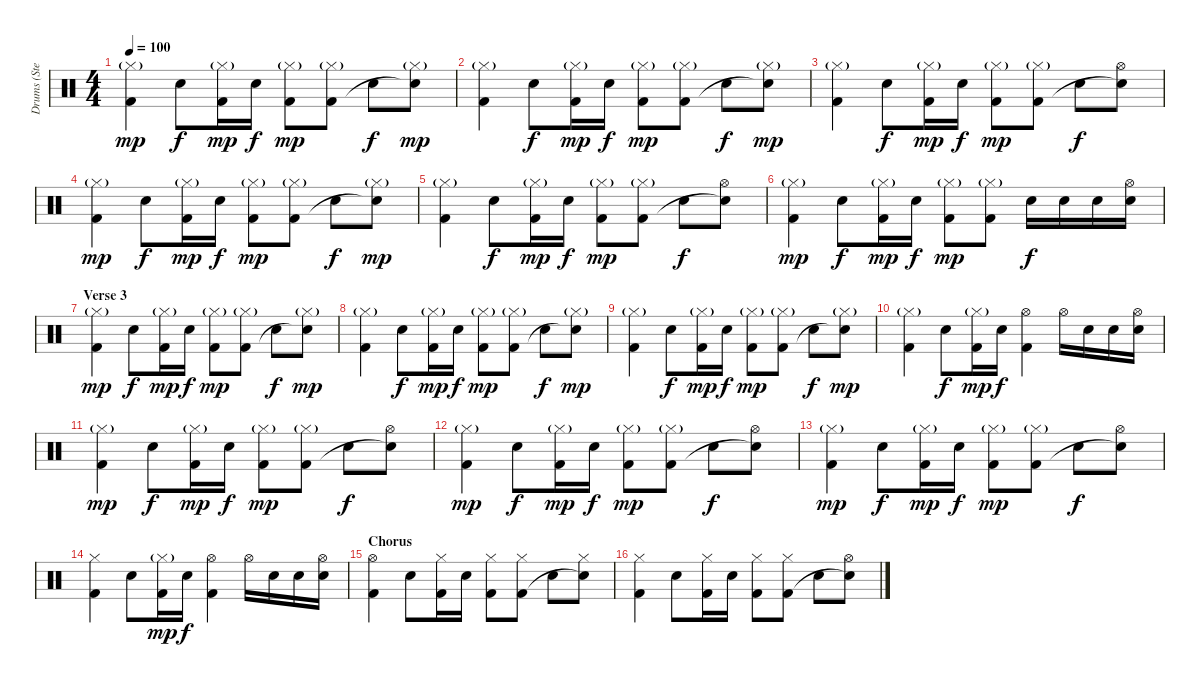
\track ("Drums (Stevo32)" "Drums (Ste") {instrument percussion}
\staff {score}
\articulation defaults
\ts (4 4)
\tempo 100
\clef neutral
\ks c
("Hi-Hat (closed)"{g} "Kick (hit) 2").4{dy mp} "Electric Snare (hit)".8{dy f} ("Hi-Hat (closed)"{g} "Kick (hit) 2").16{dy mp} "Electric Snare (hit)".16{dy f} ("Hi-Hat (closed)"{g} "Kick (hit) 2").8{dy mp} ("Hi-Hat (closed)"{g} "Kick (hit) 2").8 "Electric Snare (hit)".8{dy f} ("Hi-Hat (closed)"{g} "Snare (hit)"{t}).8{dy mp} |
("Hi-Hat (closed)"{g} "Kick (hit) 2").4 "Electric Snare (hit)".8{dy f} ("Hi-Hat (closed)"{g} "Kick (hit) 2").16{dy mp} "Electric Snare (hit)".16{dy f} ("Hi-Hat (closed)"{g} "Kick (hit) 2").8{dy mp} ("Hi-Hat (closed)"{g} "Kick (hit) 2").8 "Electric Snare (hit)".8{dy f} ("Hi-Hat (closed)"{g} "Snare (hit)"{t}).8{dy mp} |
("Hi-Hat (closed)"{g} "Kick (hit) 2").4 "Electric Snare (hit)".8{dy f} ("Hi-Hat (closed)"{g} "Kick (hit) 2").16{dy mp} "Electric Snare (hit)".16{dy f} ("Hi-Hat (closed)"{g} "Kick (hit) 2").8{dy mp} ("Hi-Hat (closed)"{g} "Kick (hit) 2").8 "Electric Snare (hit)".8{dy f} ("Hi-Hat (open)" "Snare (hit)"{t}).8 |
("Hi-Hat (closed)"{g} "Kick (hit) 2").4{dy mp} "Electric Snare (hit)".8{dy f} ("Hi-Hat (closed)"{g} "Kick (hit) 2").16{dy mp} "Electric Snare (hit)".16{dy f} ("Hi-Hat (closed)"{g} "Kick (hit) 2").8{dy mp} ("Hi-Hat (closed)"{g} "Kick (hit) 2").8 "Electric Snare (hit)".8{dy f} ("Hi-Hat (closed)"{g} "Snare (hit)"{t}).8{dy mp} |
("Hi-Hat (closed)"{g} "Kick (hit) 2").4 "Electric Snare (hit)".8{dy f} ("Hi-Hat (closed)"{g} "Kick (hit) 2").16{dy mp} "Electric Snare (hit)".16{dy f} ("Hi-Hat (closed)"{g} "Kick (hit) 2").8{dy mp} ("Hi-Hat (closed)"{g} "Kick (hit) 2").8 "Electric Snare (hit)".8{dy f} ("Hi-Hat (open)" "Snare (hit)"{t}).8 |
("Hi-Hat (closed)"{g} "Kick (hit) 2").4{dy mp} "Electric Snare (hit)".8{dy f} ("Hi-Hat (closed)"{g} "Kick (hit) 2").16{dy mp} "Electric Snare (hit)".16{dy f} ("Hi-Hat (closed)"{g} "Kick (hit) 2").8{dy mp} ("Hi-Hat (closed)"{g} "Kick (hit) 2").8 "Electric Snare (hit)".16{dy f} "Electric Snare (hit)".16 "Electric Snare (hit)".16 ("Hi-Hat (open)" "Electric Snare (hit)").16 |
\section ("" "Verse 3")
("Hi-Hat (closed)"{g} "Kick (hit) 2").4{dy mp} "Electric Snare (hit)".8{dy f} ("Hi-Hat (closed)"{g} "Kick (hit) 2").16{dy mp} "Electric Snare (hit)".16{dy f} ("Hi-Hat (closed)"{g} "Kick (hit) 2").8{dy mp} ("Hi-Hat (closed)"{g} "Kick (hit) 2").8 "Electric Snare (hit)".8{dy f} ("Hi-Hat (closed)"{g} "Snare (hit)"{t}).8{dy mp} |
("Hi-Hat (closed)"{g} "Kick (hit) 2").4 "Electric Snare (hit)".8{dy f} ("Hi-Hat (closed)"{g} "Kick (hit) 2").16{dy mp} "Electric Snare (hit)".16{dy f} ("Hi-Hat (closed)"{g} "Kick (hit) 2").8{dy mp} ("Hi-Hat (closed)"{g} "Kick (hit) 2").8 "Electric Snare (hit)".8{dy f} ("Hi-Hat (closed)"{g} "Snare (hit)"{t}).8{dy mp} |
("Hi-Hat (closed)"{g} "Kick (hit) 2").4 "Electric Snare (hit)".8{dy f} ("Hi-Hat (closed)"{g} "Kick (hit) 2").16{dy mp} "Electric Snare (hit)".16{dy f} ("Hi-Hat (closed)"{g} "Kick (hit) 2").8{dy mp} ("Hi-Hat (closed)"{g} "Kick (hit) 2").8 "Electric Snare (hit)".8{dy f} ("Hi-Hat (closed)"{g} "Snare (hit)"{t}).8{dy mp} |
("Hi-Hat (closed)"{g} "Kick (hit) 2").4 "Electric Snare (hit)".8{dy f} ("Hi-Hat (closed)"{g} "Kick (hit) 2").16{dy mp} "Electric Snare (hit)".16{dy f} ("Hi-Hat (open)" "Kick (hit) 2").4 "Hi-Hat (open)".16 "Electric Snare (hit)".16 "Electric Snare (hit)".16 ("Hi-Hat (open)" "Electric Snare (hit)").16 |
("Hi-Hat (closed)"{g} "Kick (hit) 2").4{dy mp} "Electric Snare (hit)".8{dy f} ("Hi-Hat (closed)"{g} "Kick (hit) 2").16{dy mp} "Electric Snare (hit)".16{dy f} ("Hi-Hat (closed)"{g} "Kick (hit) 2").8{dy mp} ("Hi-Hat (closed)"{g} "Kick (hit) 2").8 "Electric Snare (hit)".8{dy f} ("Hi-Hat (open)" "Snare (hit)"{t}).8 |
("Hi-Hat (closed)"{g} "Kick (hit) 2").4{dy mp} "Electric Snare (hit)".8{dy f} ("Hi-Hat (closed)"{g} "Kick (hit) 2").16{dy mp} "Electric Snare (hit)".16{dy f} ("Hi-Hat (closed)"{g} "Kick (hit) 2").8{dy mp} ("Hi-Hat (closed)"{g} "Kick (hit) 2").8 "Electric Snare (hit)".8{dy f} ("Hi-Hat (open)" "Snare (hit)"{t}).8 |
("Hi-Hat (closed)"{g} "Kick (hit) 2").4{dy mp} "Electric Snare (hit)".8{dy f} ("Hi-Hat (closed)"{g} "Kick (hit) 2").16{dy mp} "Electric Snare (hit)".16{dy f} ("Hi-Hat (closed)"{g} "Kick (hit) 2").8{dy mp} ("Hi-Hat (closed)"{g} "Kick (hit) 2").8 "Electric Snare (hit)".8{dy f} ("Hi-Hat (open)" "Snare (hit)"{t}).8 |
("Hi-Hat (closed)" "Kick (hit) 2").4 "Electric Snare (hit)".8 ("Hi-Hat (closed)"{g} "Kick (hit) 2").16{dy mp} "Electric Snare (hit)".16{dy f} ("Hi-Hat (open)" "Kick (hit) 2").4 "Hi-Hat (open)".16 "Electric Snare (hit)".16 "Electric Snare (hit)".16 ("Hi-Hat (open)" "Electric Snare (hit)").16 |
\section ("" "Chorus")
("Hi-Hat (open)" "Kick (hit) 2").4 "Electric Snare (hit)".8 ("Hi-Hat (closed)" "Kick (hit) 2").16 "Electric Snare (hit)".16 ("Hi-Hat (closed)" "Kick (hit) 2").8 ("Hi-Hat (closed)" "Kick (hit) 2").8 "Electric Snare (hit)".8 ("Hi-Hat (closed)" "Snare (hit)"{t}).8 |
("Hi-Hat (closed)" "Kick (hit) 2").4 "Electric Snare (hit)".8 ("Hi-Hat (closed)" "Kick (hit) 2").16 "Electric Snare (hit)".16 ("Hi-Hat (closed)" "Kick (hit) 2").8 ("Hi-Hat (closed)" "Kick (hit) 2").8 "Electric Snare (hit)".8 ("Hi-Hat (open)" "Snare (hit)"{t}).8
